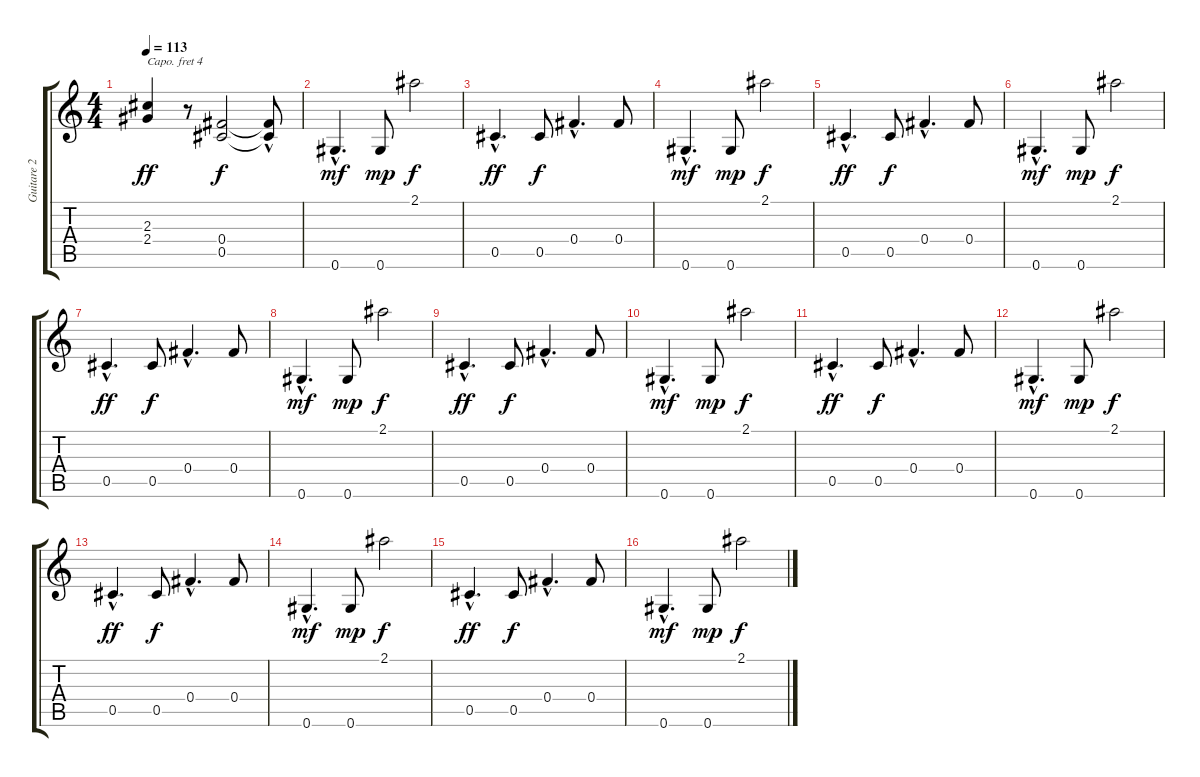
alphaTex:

\track ("Guitare 2 capo=4" "Guitare 2 ") {instrument electricguitarclean}
\staff {score tabs}
\capo 4
\tuning (E4 B3 G3 D3 A2 E2) {hide}
\ts (4 4)
\tempo 113
\clef g2
\ks c
(2.3 2.4).4{dy ff} r.8 (0.4 0.5).2{dy f} (0.4{hac t} 0.5{t}).8 |
0.6{hac}.4{d dy mf} 0.6.8{dy mp} 2.1.2{dy f} |
0.5{hac}.4{d dy ff} 0.5.8{dy f} 0.4{hac}.4{d} 0.4.8 |
0.6{hac}.4{d dy mf} 0.6.8{dy mp} 2.1.2{dy f} |
0.5{hac}.4{d dy ff} 0.5.8{dy f} 0.4{hac}.4{d} 0.4.8 |
0.6{hac}.4{d dy mf} 0.6.8{dy mp} 2.1.2{dy f} |
0.5{hac}.4{d dy ff} 0.5.8{dy f} 0.4{hac}.4{d} 0.4.8 |
0.6{hac}.4{d dy mf} 0.6.8{dy mp} 2.1.2{dy f} |
0.5{hac}.4{d dy ff} 0.5.8{dy f} 0.4{hac}.4{d} 0.4.8 |
0.6{hac}.4{d dy mf} 0.6.8{dy mp} 2.1.2{dy f} |
0.5{hac}.4{d dy ff} 0.5.8{dy f} 0.4{hac}.4{d} 0.4.8 |
0.6{hac}.4{d dy mf} 0.6.8{dy mp} 2.1.2{dy f} |
0.5{hac}.4{d dy ff} 0.5.8{dy f} 0.4{hac}.4{d} 0.4.8 |
0.6{hac}.4{d dy mf} 0.6.8{dy mp} 2.1.2{dy f} |
0.5{hac}.4{d dy ff} 0.5.8{dy f} 0.4{hac}.4{d} 0.4.8 |
0.6{hac}.4{d dy mf} 0.6.8{dy mp} 2.1.2{dy f}
